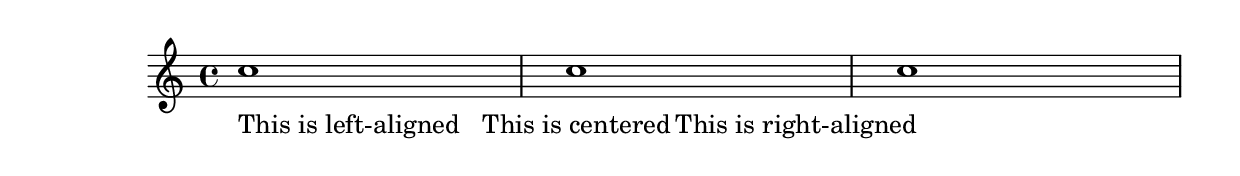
%% DO NOT EDIT this file manually; it is automatically
%% generated from LSR http://lsr.dsi.unimi.it
%% Make any changes in LSR itself, or in Documentation/snippets/new/ ,
%% and then run scripts/auxiliar/makelsr.py
%%
%% This file is in the public domain.
\version "2.12.2"

\header {
  lsrtags = "text, vocal-music"

%% Translation of GIT committish: 59caa3adce63114ca7972d18f95d4aadc528ec3d
  texidoces = "
La alineación horizontal de la letra se puede ajustar sobreescribiendo
la propiedad @code{self-alignment-X} del objeto @code{LyricText}.
@code{#-1} es izquierda, @code{#0} es centrado y @code{#1} es derecha;
sin embargo, puede usar también @code{#LEFT}, @code{#CENTER} y
@code{#RIGHT}.

"
  doctitlees = "Alineación de la letra"

%% Translation of GIT committish: 27b1197f3bae8512c14d946752cd3e40e7c76016

  texidocde = "
Die horizontale Ausrichtung von Gesangstext kann eingestellt werden, indem
man die @code{self-alignment-X}-Eigenschaft des @code{LyricText}-Objekts
verändert.  @code{#-1} bedeutet links, @code{#0} bedeutet mittig und @code{#1}
bedeutet rechts, man kann aber genauso gut auch @code{#LEFT}, @code{#CENTER}
und @code{#RIGHT} benutzen.

"
  doctitlede = "Ausrichtung von Gesangstext"


%% Translation of GIT committish: c1d5bb448321d688185e0c6b798575d4c325ae80
  texidocfr = "
L'alignement horizontal des paroles peut se gérer à l'aide de la
propriété @code{self-alignment-X} de l'objet @code{LyricText}.
Les valeurs @code{#-1} ou @code{#LEFT} produiront un alignement par la
gauche, les valeurs @code{#0} ou @code{#CENTER} un alignement centré, et
les valeurs @code{#1} ou @code{#RIGHT} un alignement par la droite.

"
  doctitlefr = "Alignement des syllabes"


  texidoc = "
Horizontal alignment for lyrics cam be set by overriding the
@code{self-alignment-X} property of the @code{LyricText} object.
@code{#-1} is left, @code{#0} is center and @code{#1} is right;
however, you can use @code{#LEFT}, @code{#CENTER} and @code{#RIGHT} as
well.

"
  doctitle = "Lyrics alignment"
} % begin verbatim

\layout { ragged-right = ##f }
\relative c'' {
  c1
  c1
  c1
}
\addlyrics {
  \once \override LyricText #'self-alignment-X = #LEFT
  "This is left-aligned"
  \once \override LyricText #'self-alignment-X = #CENTER
  "This is centered"
  \once \override LyricText #'self-alignment-X = #1
  "This is right-aligned"
}

